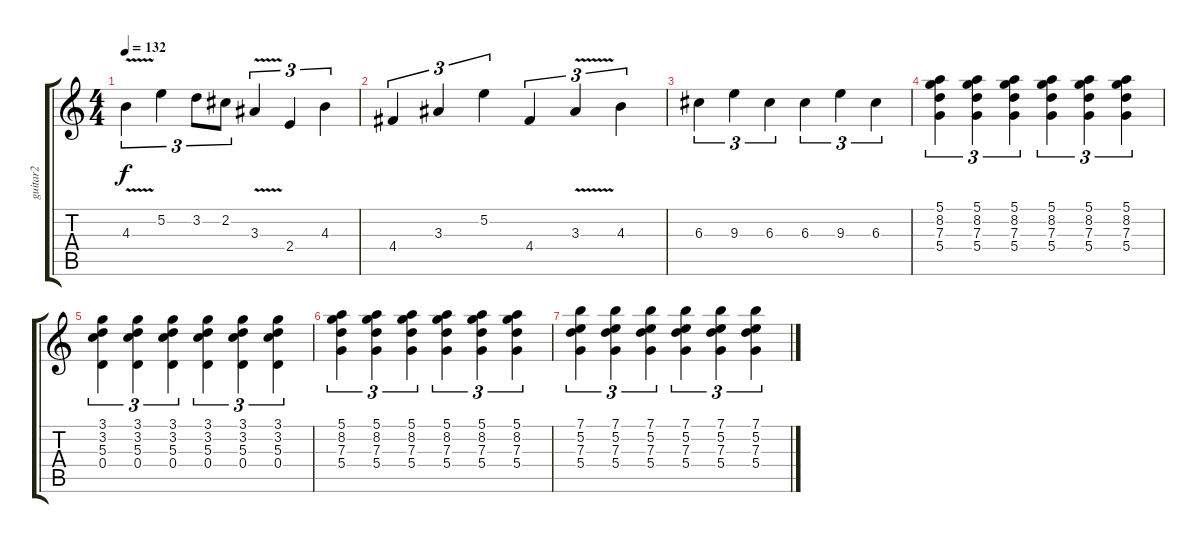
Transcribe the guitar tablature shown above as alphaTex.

\track ("guitar2" "guitar2") {instrument distortionguitar}
\staff {score tabs}
\tuning (E4 B3 G3 D3 A2 E2) {hide}
\ts (4 4)
\tempo 132
\clef g2
\ks c
4.3{v}.4{tu (3 2) dy f instrument electricguitarclean} 5.2.4{tu (3 2)} 3.2.8{tu (3 2)} 2.2.8{tu (3 2)} 3.3{v}.4{tu (3 2)} 2.4.4{tu (3 2)} 4.3.4{tu (3 2)} |
4.4.4{tu (3 2)} 3.3.4{tu (3 2)} 5.2.4{tu (3 2)} 4.4.4{tu (3 2)} 3.3{v}.4{tu (3 2)} 4.3.4{tu (3 2)} |
6.3.4{tu (3 2)} 9.3.4{tu (3 2)} 6.3.4{tu (3 2)} 6.3.4{tu (3 2)} 9.3.4{tu (3 2)} 6.3.4{tu (3 2)} |
(5.1 8.2 7.3 5.4).4{tu (3 2)} (5.1 8.2 7.3 5.4).4{tu (3 2)} (5.1 8.2 7.3 5.4).4{tu (3 2)} (5.1 8.2 7.3 5.4).4{tu (3 2)} (5.1 8.2 7.3 5.4).4{tu (3 2)} (5.1 8.2 7.3 5.4).4{tu (3 2)} |
(3.1 3.2 5.3 0.4).4{tu (3 2)} (3.1 3.2 5.3 0.4).4{tu (3 2)} (3.1 3.2 5.3 0.4).4{tu (3 2)} (3.1 3.2 5.3 0.4).4{tu (3 2)} (3.1 3.2 5.3 0.4).4{tu (3 2)} (3.1 3.2 5.3 0.4).4{tu (3 2)} |
(5.1 8.2 7.3 5.4).4{tu (3 2)} (5.1 8.2 7.3 5.4).4{tu (3 2)} (5.1 8.2 7.3 5.4).4{tu (3 2)} (5.1 8.2 7.3 5.4).4{tu (3 2)} (5.1 8.2 7.3 5.4).4{tu (3 2)} (5.1 8.2 7.3 5.4).4{tu (3 2)} |
(7.1 5.2 7.3 5.4).4{tu (3 2)} (7.1 5.2 7.3 5.4).4{tu (3 2)} (7.1 5.2 7.3 5.4).4{tu (3 2)} (7.1 5.2 7.3 5.4).4{tu (3 2)} (7.1 5.2 7.3 5.4).4{tu (3 2)} (7.1 5.2 7.3 5.4).4{tu (3 2)}
